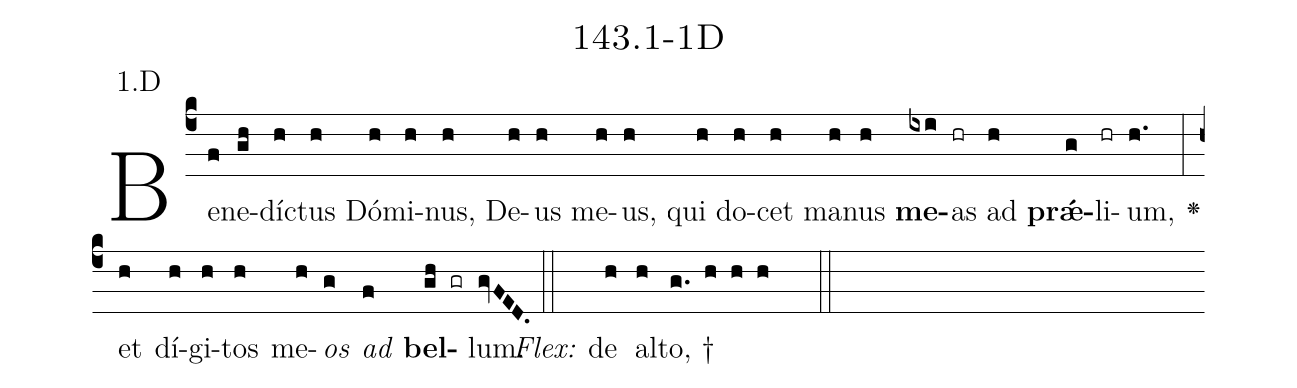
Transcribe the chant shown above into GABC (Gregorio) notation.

name: 143.1-1D;
annotation: 1.D;
%%
(c4)Be(f)ne(gh)díc(h)tus(h) Dó(h)mi(h)nus,(h) De(h)us(h) me(h)us,(h) qui(h) do(h)cet(h) ma(h)nus(h) <b>me</b>(ixi)as(hr) ad(h) <b>prǽ</b>(g)li(hr)um,(h.) <v>\greheightstar</v>(:) et(h) dí(h)gi(h)tos(h) me(h)<i>os</i>(g) <i>ad</i>(f) <b>bel</b>(gh gr)lum.(gvFED.) (::)
<i>Flex:</i>()  de(h) al(h)to, †(g. h h h  ::)

%E(h) u(h) o(g) u(f) a(gh) e.(gvFED.) (::)
